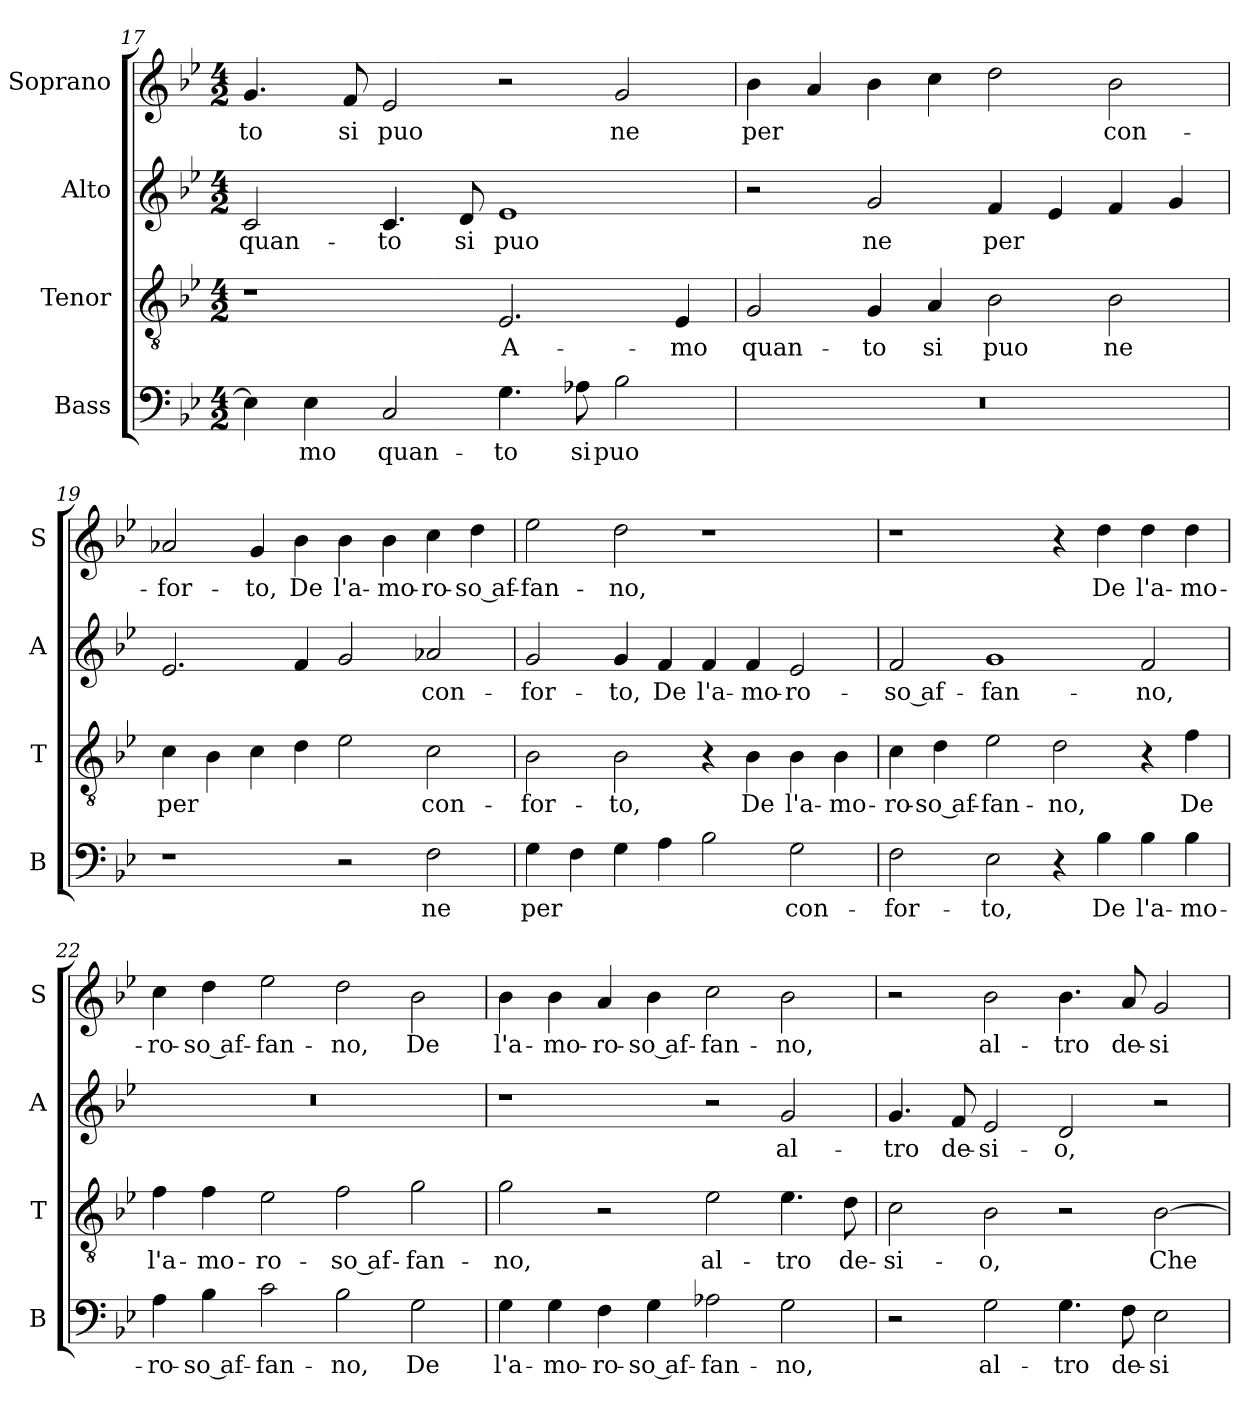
**kern	**text	**kern	**text	**kern	**text	**kern	**text
*part4	*part4	*part3	*part3	*part2	*part2	*part1	*part1
*staff4	*staff4	*staff3	*staff3	*staff2	*staff2	*staff1	*staff1
*I"Bass	*	*I"Tenor	*	*I"Alto	*	*I"Soprano	*
*I'B	*	*I'T	*	*I'A	*	*I'S	*
!!LO:PB:g=z
*clefF4	*	*clefGv2	*	*clefG2	*	*clefG2	*
*k[b-e-]	*	*k[b-e-]	*	*k[b-e-]	*	*k[b-e-]	*
*B-:	*	*B-:	*	*B-:	*	*B-:	*
*M4/2	*	*M4/2	*	*M4/2	*	*M4/2	*
=17	=17	=17	=17	=17	=17	=17	=17
!	!	!	!	!	!LO:LY:b	!	!LO:LY:b
4E-\]	.	1r	.	2c/	quan-	4.g/	-to
!	!LO:LY:b	!	!	!	!	!	!
4E-\	-mo	.	.	.	.	.	.
!	!	!	!	!	!	!	!LO:LY:b
.	.	.	.	.	.	8f/	si
!	!LO:LY:b	!	!	!	!LO:LY:b	!	!LO:LY:b
2C/	quan-	.	.	4.c/	-to	2e-/	puo
!	!	!	!	!	!LO:LY:b	!	!
.	.	.	.	8d/	si	.	.
!	!LO:LY:b	!	!LO:LY:b	!	!LO:LY:b	!	!
4.G\	-to	2.E-/	A-	1e-	puo	2r	.
!	!LO:LY:b	!	!	!	!	!	!
8A-X\	si	.	.	.	.	.	.
!	!LO:LY:b	!	!	!	!	!	!LO:LY:b
2B-\	puo	.	.	.	.	2g/	ne
!	!	!	!LO:LY:b	!	!	!	!
.	.	4E-/	-mo	.	.	.	.
=18	=18	=18	=18	=18	=18	=18	=18
!	!	!	!LO:LY:b	!	!	!	!LO:LY:b
0r	.	2G/	quan-	2r	.	4b-\	per
.	.	.	.	.	.	4a/	.
!	!	!	!LO:LY:b	!	!LO:LY:b	!	!
.	.	4G/	-to	2g/	ne	4b-\	.
!	!	!	!LO:LY:b	!	!	!	!
.	.	4A/	si	.	.	4cc\	.
!	!	!	!LO:LY:b	!	!LO:LY:b	!	!
.	.	2B-\	puo	4f/	per	2dd\	.
.	.	.	.	4e-/	.	.	.
!	!	!	!LO:LY:b	!	!	!	!LO:LY:b
.	.	2B-\	ne	4f/	.	2b-\	con-
.	.	.	.	4g/	.	.	.
=19	=19	=19	=19	=19	=19	=19	=19
!	!	!	!LO:LY:b	!	!	!	!LO:LY:b
1r	.	4c\	per	2.e-/	.	2a-X/	-for-
.	.	4B-\	.	.	.	.	.
!	!	!	!	!	!	!	!LO:LY:b
.	.	4c\	.	.	.	4g/	-to,
!	!	!	!	!	!	!	!LO:LY:b
.	.	4d\	.	4f/	.	4b-\	De
!	!	!	!	!	!	!	!LO:LY:b
2r	.	2e-\	.	2g/	.	4b-\	l'a-
!	!	!	!	!	!	!	!LO:LY:b
.	.	.	.	.	.	4b-\	-mo-
!	!LO:LY:b	!	!LO:LY:b	!	!LO:LY:b	!	!LO:LY:b
2F\	ne	2c\	con-	2a-X/	con-	4cc\	-ro-
!	!	!	!	!	!	!	!LO:LY:b
.	.	.	.	.	.	4dd\	-so af-
!!LO:LB:g=z
=20	=20	=20	=20	=20	=20	=20	=20
!	!LO:LY:b	!	!LO:LY:b	!	!LO:LY:b	!	!LO:LY:b
4G\	per	2B-\	-for-	2g/	-for-	2ee-\	-fan-
4F\	.	.	.	.	.	.	.
!	!	!	!LO:LY:b	!	!LO:LY:b	!	!LO:LY:b
4G\	.	2B-\	-to,	4g/	-to,	2dd\	-no,
!	!	!	!	!	!LO:LY:b	!	!
4A\	.	.	.	4f/	De	.	.
!	!	!	!	!	!LO:LY:b	!	!
2B-\	.	4r	.	4f/	l'a-	1r	.
!	!	!	!LO:LY:b	!	!LO:LY:b	!	!
.	.	4B-\	De	4f/	-mo-	.	.
!	!LO:LY:b	!	!LO:LY:b	!	!LO:LY:b	!	!
2G\	con-	4B-\	l'a-	2e-/	-ro-	.	.
!	!	!	!LO:LY:b	!	!	!	!
.	.	4B-\	-mo-	.	.	.	.
=21	=21	=21	=21	=21	=21	=21	=21
!	!LO:LY:b	!	!LO:LY:b	!	!LO:LY:b	!	!
2F\	-for-	4c\	-ro-	2f/	-so af-	1r	.
!	!	!	!LO:LY:b	!	!	!	!
.	.	4d\	-so af-	.	.	.	.
!	!LO:LY:b	!	!LO:LY:b	!	!LO:LY:b	!	!
2E-\	-to,	2e-\	-fan-	1g	-fan-	.	.
!	!	!	!LO:LY:b	!	!	!	!
4r	.	2d\	-no,	.	.	4r	.
!	!LO:LY:b	!	!	!	!	!	!LO:LY:b
4B-\	De	.	.	.	.	4dd\	De
!	!LO:LY:b	!	!	!	!LO:LY:b	!	!LO:LY:b
4B-\	l'a-	4r	.	2f/	-no,	4dd\	l'a-
!	!LO:LY:b	!	!LO:LY:b	!	!	!	!LO:LY:b
4B-\	-mo-	4f\	De	.	.	4dd\	-mo-
=22	=22	=22	=22	=22	=22	=22	=22
!	!LO:LY:b	!	!LO:LY:b	!	!	!	!LO:LY:b
4A\	-ro-	4f\	l'a-	0r	.	4cc\	-ro-
!	!LO:LY:b	!	!LO:LY:b	!	!	!	!LO:LY:b
4B-\	-so af-	4f\	-mo-	.	.	4dd\	-so af-
!	!LO:LY:b	!	!LO:LY:b	!	!	!	!LO:LY:b
2c\	-fan-	2e-\	-ro-	.	.	2ee-\	-fan-
!	!LO:LY:b	!	!LO:LY:b	!	!	!	!LO:LY:b
2B-\	-no,	2f\	-so af-	.	.	2dd\	-no,
!	!LO:LY:b	!	!LO:LY:b	!	!	!	!LO:LY:b
2G\	De	2g\	-fan-	.	.	2b-\	De
!!LO:LB:g=z
=23	=23	=23	=23	=23	=23	=23	=23
!	!LO:LY:b	!	!LO:LY:b	!	!	!	!LO:LY:b
4G\	l'a-	2g\	-no,	1r	.	4b-\	l'a-
!	!LO:LY:b	!	!	!	!	!	!LO:LY:b
4G\	-mo-	.	.	.	.	4b-\	-mo-
!	!LO:LY:b	!	!	!	!	!	!LO:LY:b
4F\	-ro-	2r	.	.	.	4a/	-ro-
!	!LO:LY:b	!	!	!	!	!	!LO:LY:b
4G\	-so af-	.	.	.	.	4b-\	-so af-
!	!LO:LY:b	!	!LO:LY:b	!	!	!	!LO:LY:b
2A-X\	-fan-	2e-\	al-	2r	.	2cc\	-fan-
!	!LO:LY:b	!	!LO:LY:b	!	!LO:LY:b	!	!LO:LY:b
2G\	-no,	4.e-\	-tro	2g/	al-	2b-\	-no,
!	!	!	!LO:LY:b	!	!	!	!
.	.	8d\	de-	.	.	.	.
=24	=24	=24	=24	=24	=24	=24	=24
!	!	!	!LO:LY:b	!	!LO:LY:b	!	!
2r	.	2c\	-si-	4.g/	-tro	2r	.
!	!	!	!	!	!LO:LY:b	!	!
.	.	.	.	8f/	de-	.	.
!	!LO:LY:b	!	!LO:LY:b	!	!LO:LY:b	!	!LO:LY:b
2G\	al-	2B-\	-o,	2e-/	-si-	2b-\	al-
!	!LO:LY:b	!	!	!	!LO:LY:b	!	!LO:LY:b
4.G\	-tro	2r	.	2d/	-o,	4.b-\	-tro
!	!LO:LY:b	!	!	!	!	!	!LO:LY:b
8F\	de-	.	.	.	.	8a/	de-
!	!LO:LY:b	!	!LO:LY:b	!	!	!	!LO:LY:b
2E-\	-si-	[2B-\	Che	2r	.	2g/	-si-
=	=	=	=	=	=	=	=
*-	*-	*-	*-	*-	*-	*-	*-
